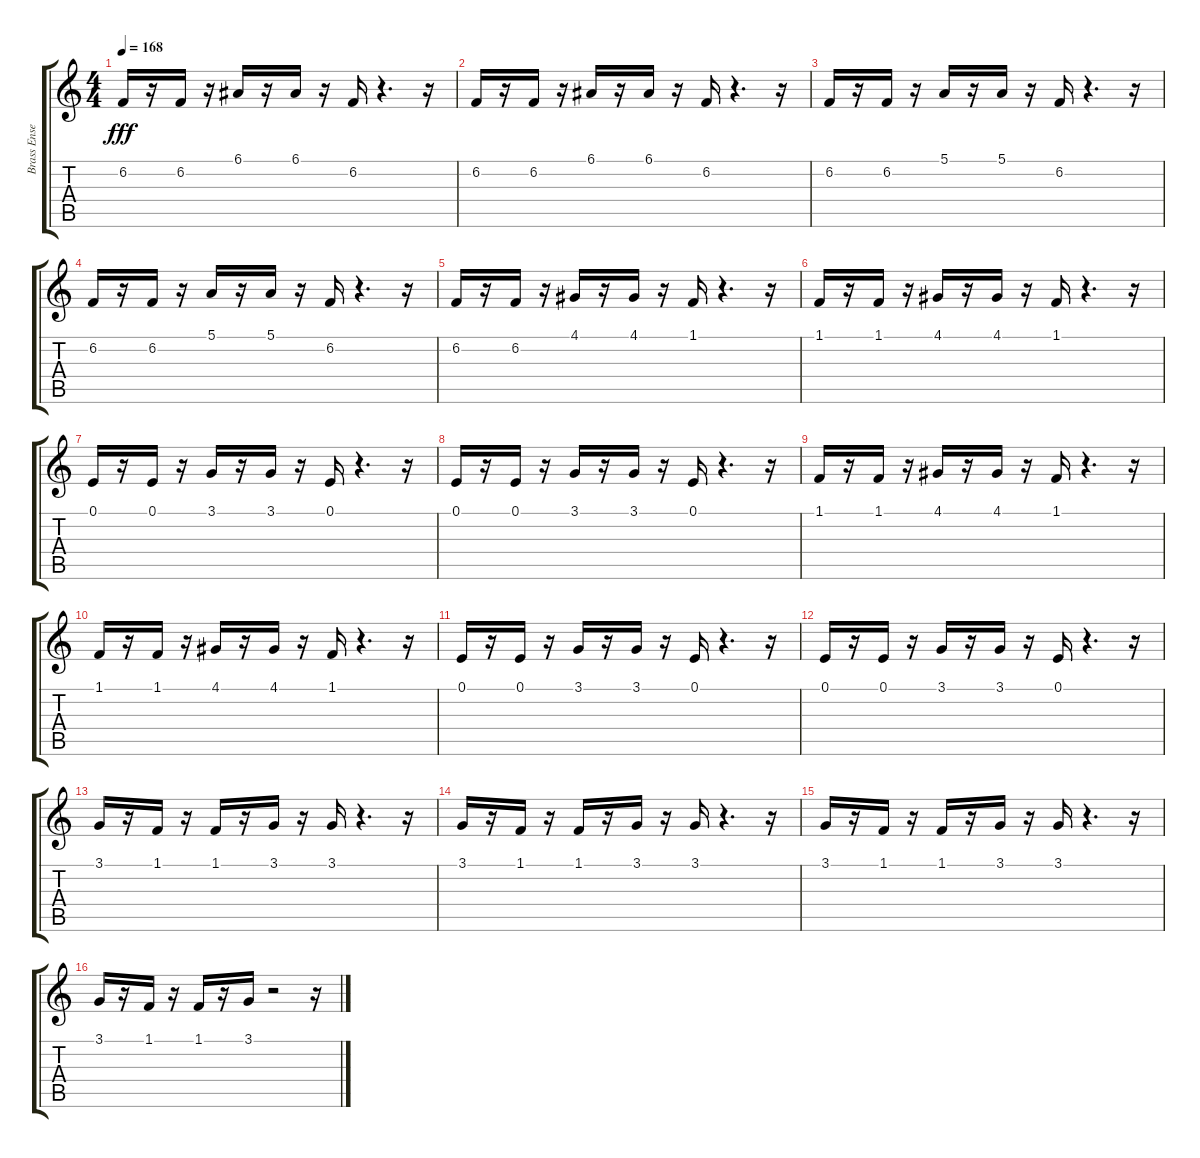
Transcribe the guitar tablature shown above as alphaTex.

\track ("Brass Ensemble" "Brass Ense") {instrument brasssection}
\staff {score tabs}
\tuning (E4 B3 G3 D3 A2 E2) {hide}
\ts (4 4)
\tempo 168
\clef g2
\ks c
6.2.16{dy fff} r.16 6.2.16 r.16 6.1.16 r.16 6.1.16 r.16 6.2.16 r.4{d} r.16 |
6.2.16 r.16 6.2.16 r.16 6.1.16 r.16 6.1.16 r.16 6.2.16 r.4{d} r.16 |
6.2.16 r.16 6.2.16 r.16 5.1.16 r.16 5.1.16 r.16 6.2.16 r.4{d} r.16 |
6.2.16 r.16 6.2.16 r.16 5.1.16 r.16 5.1.16 r.16 6.2.16 r.4{d} r.16 |
6.2.16 r.16 6.2.16 r.16 4.1.16 r.16 4.1.16 r.16 1.1.16 r.4{d} r.16 |
1.1.16 r.16 1.1.16 r.16 4.1.16 r.16 4.1.16 r.16 1.1.16 r.4{d} r.16 |
0.1.16 r.16 0.1.16 r.16 3.1.16 r.16 3.1.16 r.16 0.1.16 r.4{d} r.16 |
0.1.16 r.16 0.1.16 r.16 3.1.16 r.16 3.1.16 r.16 0.1.16 r.4{d} r.16 |
1.1.16 r.16 1.1.16 r.16 4.1.16 r.16 4.1.16 r.16 1.1.16 r.4{d} r.16 |
1.1.16 r.16 1.1.16 r.16 4.1.16 r.16 4.1.16 r.16 1.1.16 r.4{d} r.16 |
0.1.16 r.16 0.1.16 r.16 3.1.16 r.16 3.1.16 r.16 0.1.16 r.4{d} r.16 |
0.1.16 r.16 0.1.16 r.16 3.1.16 r.16 3.1.16 r.16 0.1.16 r.4{d} r.16 |
3.1.16 r.16 1.1.16 r.16 1.1.16 r.16 3.1.16 r.16 3.1.16 r.4{d} r.16 |
3.1.16 r.16 1.1.16 r.16 1.1.16 r.16 3.1.16 r.16 3.1.16 r.4{d} r.16 |
3.1.16 r.16 1.1.16 r.16 1.1.16 r.16 3.1.16 r.16 3.1.16 r.4{d} r.16 |
3.1.16 r.16 1.1.16 r.16 1.1.16 r.16 3.1.16 r.2 r.16
